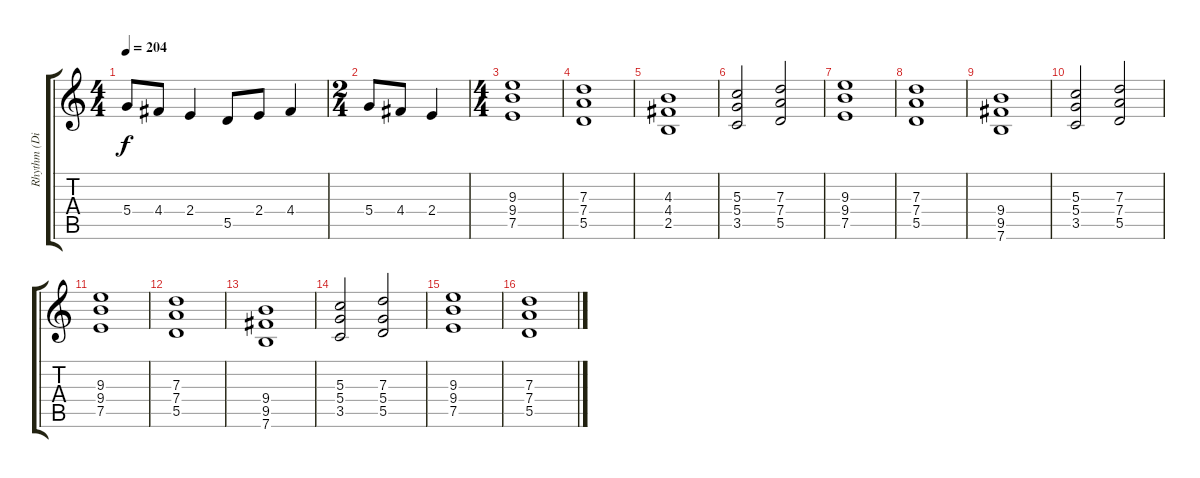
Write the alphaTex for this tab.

\track ("Rhythm (Distortion)" "Rhythm (Di") {instrument distortionguitar}
\staff {score tabs}
\tuning (E4 B3 G3 D3 A2 E2) {hide}
\ts (4 4)
\tempo 204
\clef g2
\ks c
5.4.8{dy f} 4.4.8 2.4.4 5.5.8 2.4.8 4.4.4 |
\ts (2 4)
5.4.8 4.4.8 2.4.4 |
\ts (4 4)
(9.3 9.4 7.5).1 |
(7.3 7.4 5.5).1 |
(4.3 4.4 2.5).1 |
(5.3 5.4 3.5).2 (7.3 7.4 5.5).2 |
(9.3 9.4 7.5).1 |
(7.3 7.4 5.5).1 |
(9.4 9.5 7.6).1 |
(5.3 5.4 3.5).2 (7.3 7.4 5.5).2 |
(9.3 9.4 7.5).1 |
(7.3 7.4 5.5).1 |
(9.4 9.5 7.6).1 |
(5.3 5.4 3.5).2 (7.3 5.4 5.5).2 |
(9.3 9.4 7.5).1 |
(7.3 7.4 5.5).1
